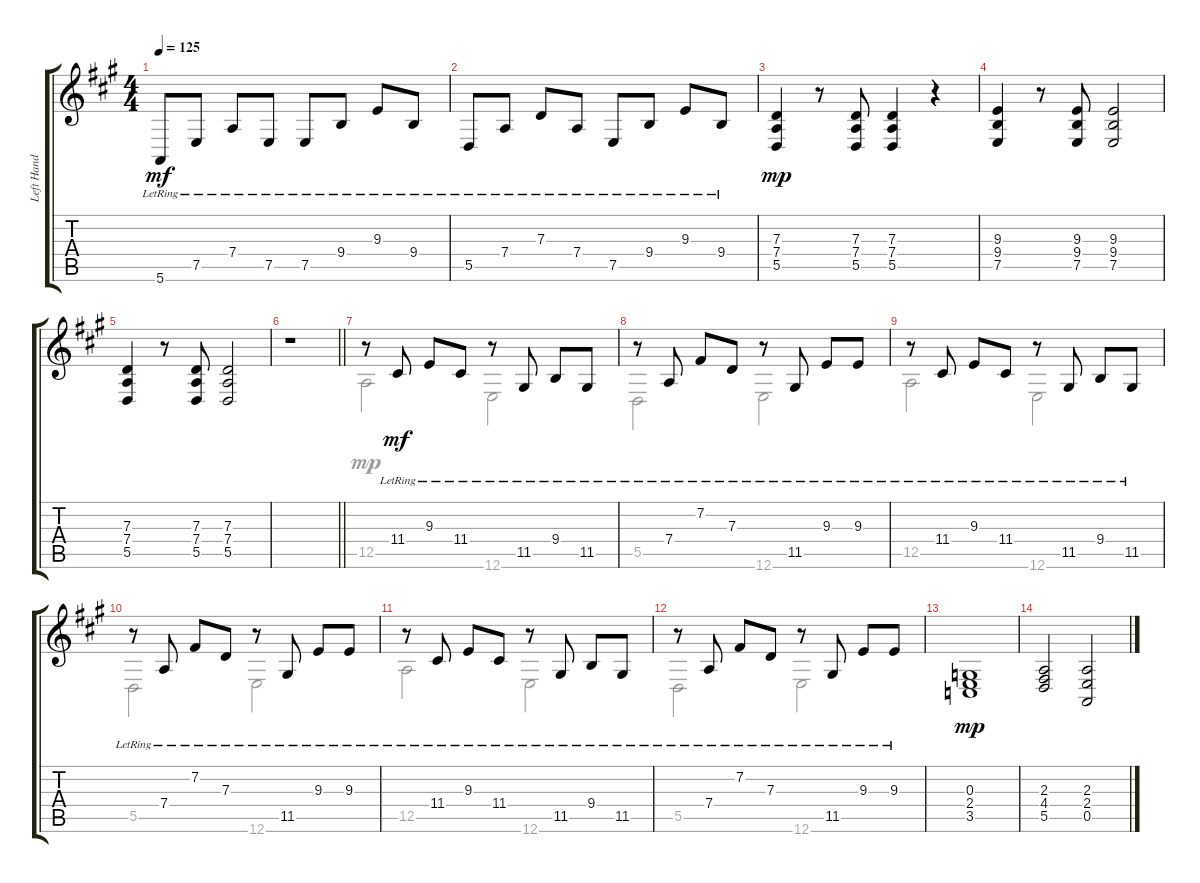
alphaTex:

\track ("Left Hand" "Left Hand") {instrument acousticgrandpiano}
\staff {score tabs}
\tuning (E4 B3 G3 D3 A2 E2) {hide}
\voice
\ts (4 4)
\tempo 125
\clef g2
\ks a
5.6{lr}.8{dy mf} 7.5{lr}.8 7.4{lr}.8 7.5{lr}.8 7.5{lr}.8 9.4{lr}.8 9.3{lr}.8 9.4{lr}.8 |
5.5{lr}.8 7.4{lr}.8 7.3{lr}.8 7.4{lr}.8 7.5{lr}.8 9.4{lr}.8 9.3{lr}.8 9.4{lr}.8 |
(7.3 7.4 5.5).4{dy mp} r.8 (7.3 7.4 5.5).8 (7.3 7.4 5.5).4 r.4 |
(9.3 9.4 7.5).4 r.8 (9.3 9.4 7.5).8 (9.3 9.4 7.5).2 |
(7.3 7.4 5.5).4 r.8 (7.3 7.4 5.5).8 (7.3 7.4 5.5).2 |
\barLineRight lightlight
r.1 |
r.8 11.4{lr}.8{dy mf} 9.3{lr}.8 11.4{lr}.8 r.8 11.5{lr}.8 9.4{lr}.8 11.5{lr}.8 |
r.8 7.4{lr}.8 7.2{lr}.8 7.3{lr}.8 r.8 11.5{lr}.8 9.3{lr}.8 9.3{lr}.8 |
r.8 11.4{lr}.8 9.3{lr}.8 11.4{lr}.8 r.8 11.5{lr}.8 9.4{lr}.8 11.5{lr}.8 |
r.8 7.4{lr}.8 7.2{lr}.8 7.3{lr}.8 r.8 11.5{lr}.8 9.3{lr}.8 9.3{lr}.8 |
r.8 11.4{lr}.8 9.3{lr}.8 11.4{lr}.8 r.8 11.5{lr}.8 9.4{lr}.8 11.5{lr}.8 |
r.8 7.4{lr}.8 7.2{lr}.8 7.3{lr}.8 r.8 11.5{lr}.8 9.3{lr}.8 9.3{lr}.8 |
(0.3 2.4 3.5).1{dy mp} |
(2.3 4.4 5.5).2 (2.3 2.4 0.5).2
\voice
\clef g2
\ottava regular
\simile none
\ks a
|
|
|
|
|
\barLineRight lightlight
|
12.5.2 12.6.2 |
5.5.2 12.6.2 |
12.5.2 12.6.2 |
5.5.2 12.6.2 |
12.5.2 12.6.2 |
5.5.2 12.6.2 |
|
